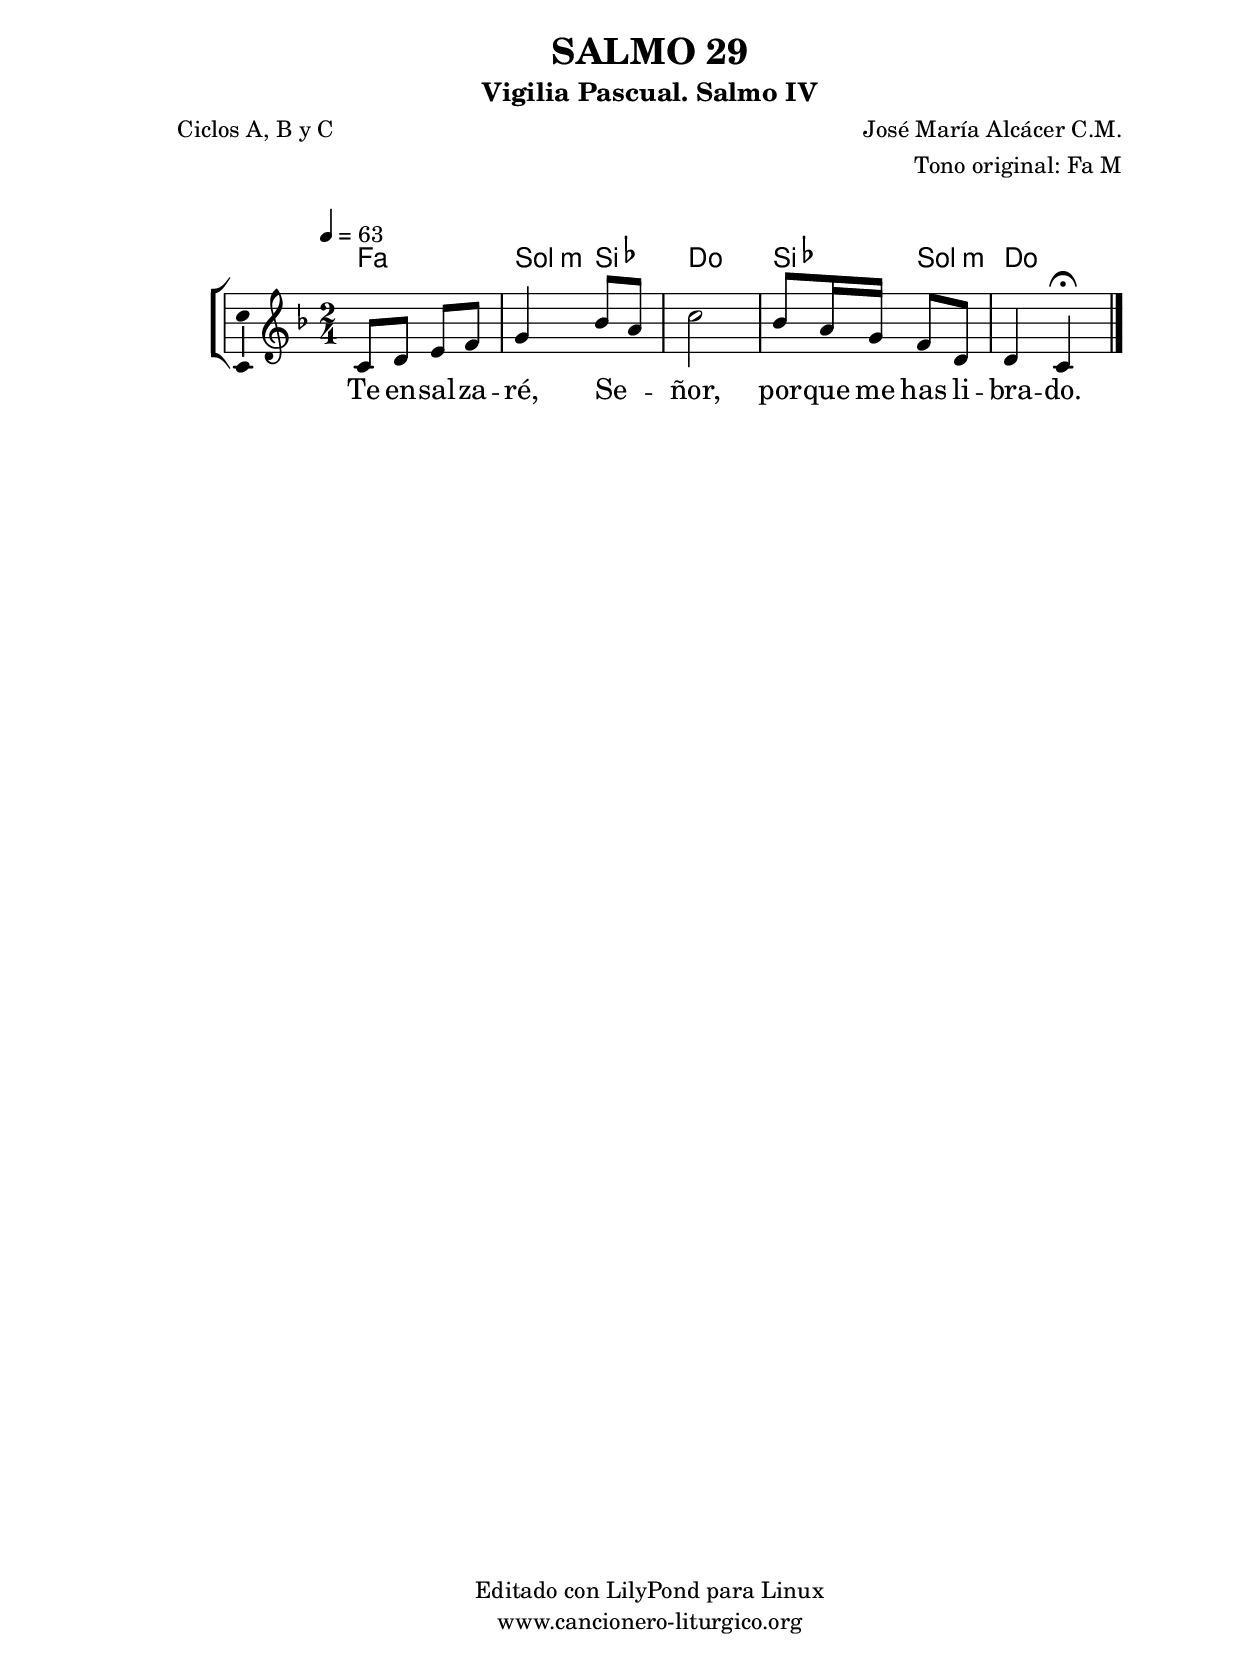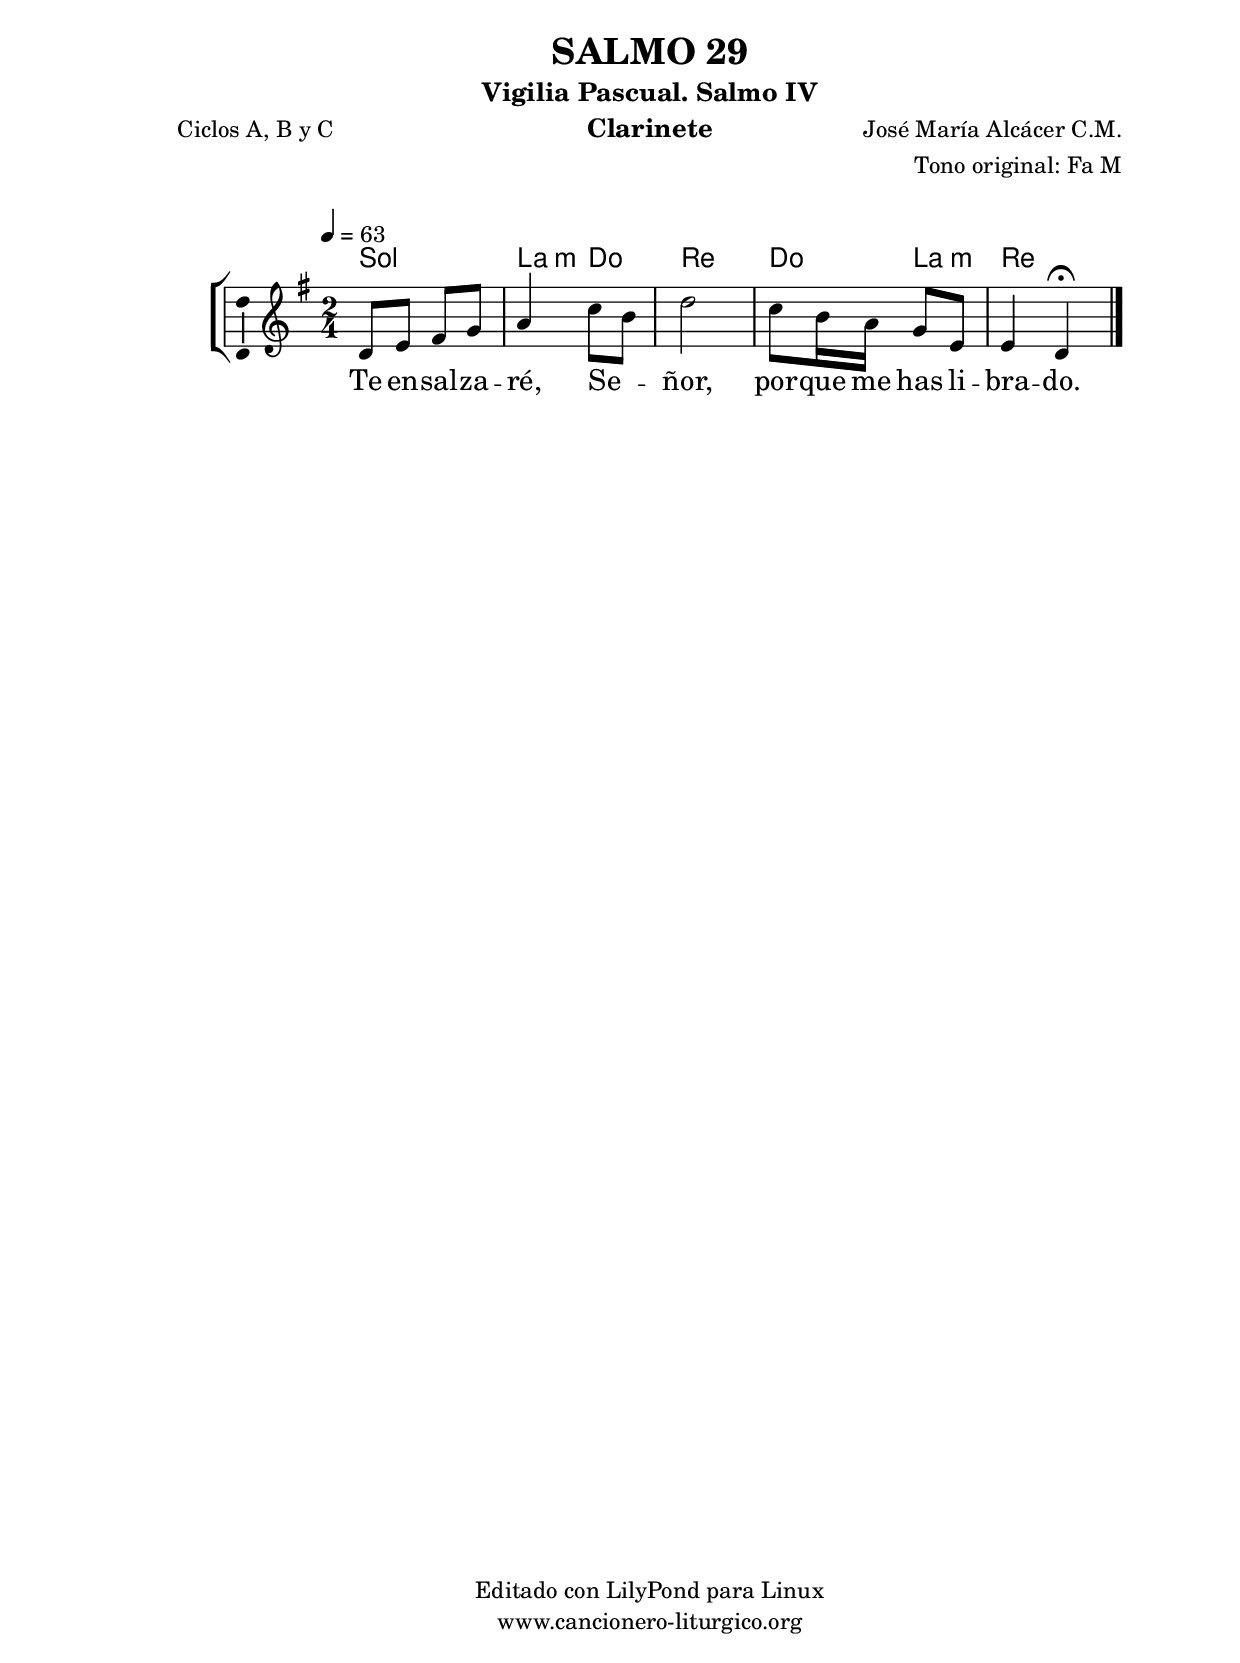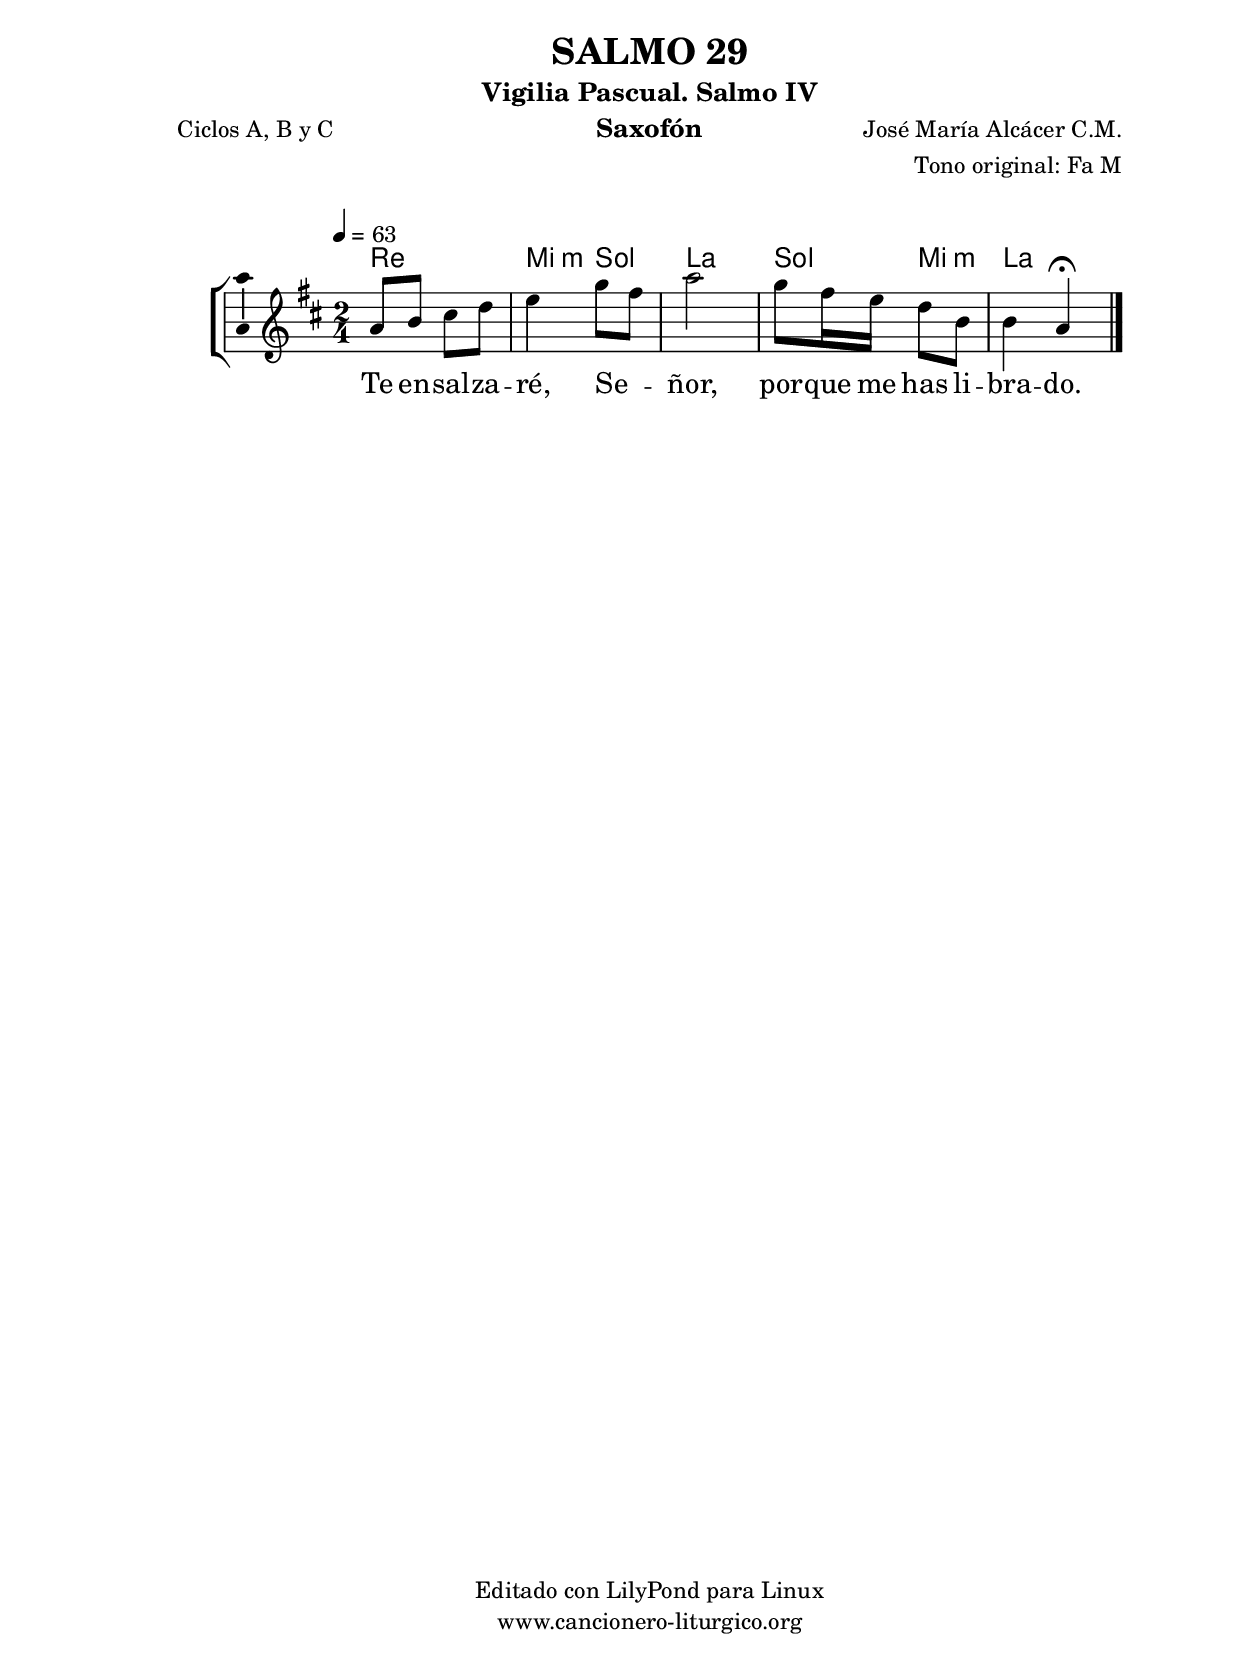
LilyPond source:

%
%para convertir .midi en .wav:
%timidity filename.midi -Ow -o finename.wav
%
%
%Para convertir de .wav a .mp3:
%lame -h -m j filename.wav
%
%
%para escuchar el midi:
%timidity nombrefichero.midi
%


%versión de lilypond para la que se ha escrito esta partitura:
\version "2.16.0"

	%Tamaño papel
	#(set-default-paper-size "a4")
	%Tamaño partitura
	#(set-global-staff-size 20)
	%No responde al pulsar sobre una nota
	#(ly:set-option 'point-and-click #f)

%parámetros del encabezamiento:
\header {
	title = "SALMO 29"
	subtitle = "Vigilia Pascual. Salmo IV"
	composer = "José María Alcácer C.M."
	poet = "Ciclos A, B y C"
	meter = ""
	arranger = "Tono original: Fa M"
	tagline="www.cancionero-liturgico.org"
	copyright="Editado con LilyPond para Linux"
	}

%parámetros asociados al papel:
\paper  {
	oddHeaderMarkup = \markup {\fill-line { \on-the-fly #not-first-page \fromproperty #'header:title \on-the-fly #not-first-page \fromproperty #'header:composer }}
	evenHeaderMarkup = \markup {\fill-line { \fromproperty #'header:composer \fromproperty #'header:title }}
	#(set-paper-size "a4")
	print-page-number = ##f
	first-page-number = 1
	print-first-page-number = ##f
%	head-separation = 3.0 \cm
	top-margin = 2.0 \cm
	bottom-margin = 0.5\cm
%%%	bottom-margin = -1.0\cm
	left-margin = 3.0 \cm
	line-width = 16.0 \cm 
	indent = 8\mm
	interscoreline = 2.\mm
	between-system-space = 15\mm
%	para que las partituras no llenen la hoja:
	ragged-bottom = ##t
%	idem para la última hoja:
	ragged-last-bottom = ##f
%	para que las partituras llenen el ancho del papel:
	ragged-last = ##f
	after-title-space = 2.5 \cm
%page-count=1
%system-count=8

	%Flexible Vertical Spacing
%	markup-markup-spacing =
%	#'((basic-distance . 15) (minimum-distance . 15) (padding . 3))
	markup-system-spacing =
	#'((basic-distance . 15) (minimum-distance . 15) (padding . 3))
	system-system-spacing =
	#'((basic-distance . 15) (minimum-distance . 15) (padding . 3))
	score-system-spacing =
	#'((basic-distance . 15) (minimum-distance . 15) (padding . 5))
%	top-system-spacing = % header
%	#'((basic-distance . 8) (minimum-distance . 0) (padding . 3))
%	top-markup-spacing =
%	#'((basic-distance . 20) (minimum-distance . 20) (padding . 3))
	last-bottom-spacing = % footer
	#'((basic-distance . 5) (minimum-distance . 5) (padding . 3))
%	score-markup-spacing =
%	#'((basic-distance . 16) (minimum-distance . 13) (padding . 3))

	}


%parámetros que afectan a toda la partitura:
global =  {
	%clave de sol (G):
	\clef G
	%armadura:
%	\transpose c a
	\key f \major
	\tempo 4=63
	\set Score.tempoHideNote = ##f
	}


acordes = {
	\italianChords
	\chordmode {
%	\transpose c a
{

f2 g4:m bes c2 bes4 g:m c2

	}
	}
}

melodia = 
%\transpose c a
{
	\relative c'{
	\time 2/4

c8 d e f
g4 bes8 a
c2
bes8 a16 g f8 d
d4 c \fermata

	\bar "|."
	}
	}


texto = \lyricmode {
Te en -- sal -- za -- ré, Se -- _ ñor,
por -- que me has li -- bra -- do.
	}


acordesStaff = \context ChordNames = acordesStaff <<
	\set chordChanges = ##t
	\acordes
	>>


vozStaff = \context Voice = vozStaff
\with {\consists "Ambitus_engraver"}
<<
%	\set Staff.instrumentName = ""
%	\set Staff.shortInstrumentName = ""
%	\set Staff.midiInstrument = #"clarinet"
%	\set Staff.midiInstrument = #"cello"
%	\set Staff.midiInstrument = #"flute"
	\set Staff.midiInstrument = #"electric guitar (jazz)"
%	\set Staff.midiInstrument = #"english horn"
%	\set Staff.midiInstrument = #"violin"
%	\set Staff.midiInstrument = #"glockenspiel"
	\set Staff.midiMinimumVolume = #0.7
	\set Staff.midiMaximumVolume = #0.9
	\global
	\melodia
	>>


textoStaff = \context Lyrics = textoStaff <<
	\lyricsto vozStaff \texto
	>>

\book {
	\score {
		\context ChoirStaff {
			\override StaffGroup.SystemStartBracket #'collapse-height = #1
			\override Score.SystemStartBar #'collapse-height = #1
			<<
			\acordesStaff
			\vozStaff
			\textoStaff
			>>
			}
		\layout {
	    		\context {
				\Lyrics
				\override LyricText #'font-size = #2
				}
	   		 \context {
				\Score
				%fontSize = #3
				\override StaffSymbol #'staff-space = #(magstep +3)
				%\override Beam #'thickness = #0.55
				%\override SpacingSpanner #'spacing-increment = #1.0
				%\override Slur #'height-limit = #1.5
				}
			}
		}
	\score {
		\unfoldRepeats
		\context ChoirStaff {
			<<
			\acordesStaff
			\vozStaff
			>>
			}
		\midi {
	  		\context {
	  			\Score
				tempoWholesPerMinute = #(ly:make-moment 70 4)
				}
			}
		}
	}

%Partitura para clarinete
#(define output-suffix "C")
\book {
	\header{
		instrument = "Clarinete"
		}
	\score {
		\context ChoirStaff {
			\override StaffGroup.SystemStartBracket #'collapse-height = #1
			\override Score.SystemStartBar #'collapse-height = #1
\transpose c d
			<<
			\acordesStaff
			\vozStaff
			\textoStaff
			>>
			}
		\layout {
	    		\context {
				\Lyrics
				\override LyricText #'font-size = #2
				}
	   		 \context {
				\Score
				%fontSize = #3
				\override StaffSymbol #'staff-space = #(magstep +3)
				%\override Beam #'thickness = #0.55
				%\override SpacingSpanner #'spacing-increment = #1.0
				%\override Slur #'height-limit = #1.5
				}
			}
		}
	}

%Partitura para saxofón
#(define output-suffix "S")
\book {
	\header{
		instrument = "Saxofón"
		}
	\score {
		\context ChoirStaff {
			\override StaffGroup.SystemStartBracket #'collapse-height = #1
			\override Score.SystemStartBar #'collapse-height = #1
\transpose c a
			<<
			\acordesStaff
			\vozStaff
			\textoStaff
			>>
			}
		\layout {
	    		\context {
				\Lyrics
				\override LyricText #'font-size = #2
				}
	   		 \context {
				\Score
				%fontSize = #3
				\override StaffSymbol #'staff-space = #(magstep +3)
				%\override Beam #'thickness = #0.55
				%\override SpacingSpanner #'spacing-increment = #1.0
				%\override Slur #'height-limit = #1.5
				}
			}
		}
	}

